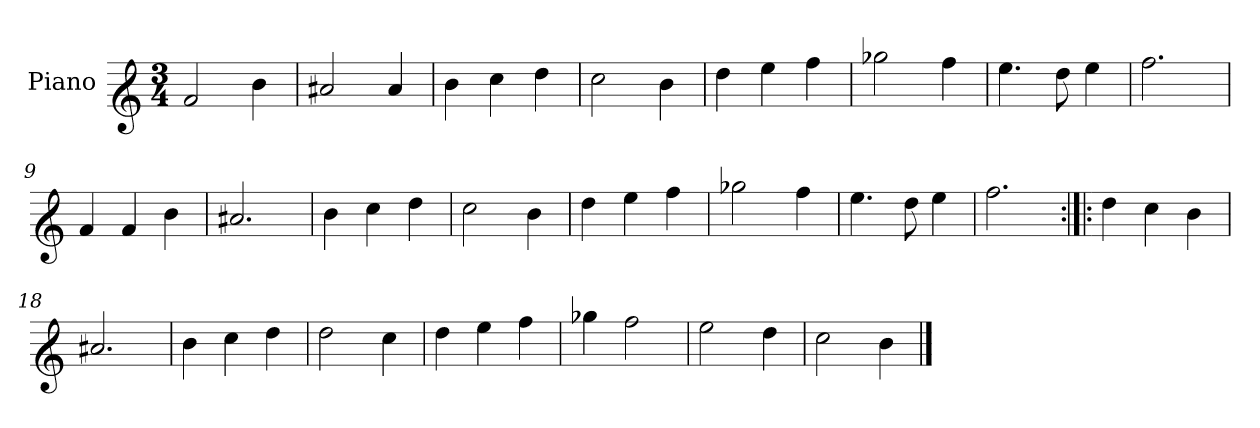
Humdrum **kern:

**kern
*part1
*staff1
*I"Piano
*I'Pno.
*clefG1
*k[]
*M3/4
=1
2a/
4dd\
=2
2cc#X/
4cc#/
=3
4dd\
4ee\
4ff\
=4
2ee\
4dd\
=5
4ff\
4gg\
4aa\
=6
2bb-X\
4aa\
=7
4.gg\
8ff\
4gg\
=8
2.aa\
=9
4a/
4a/
4dd\
=10
2.cc#X/
=11
4dd\
4ee\
4ff\
=12
2ee\
4dd\
!!LO:LB:g=z
=13
4ff\
4gg\
4aa\
=14
2bb-X\
4aa\
=15
4.gg\
8ff\
4gg\
=16
2.aa\
=17:|!|:
4ff\
4ee\
4dd\
=18
2.cc#X/
=19
4dd\
4ee\
4ff\
=20
2ff\
4ee\
=21
4ff\
4gg\
4aa\
=22
4bb-X\
2aa\
=23
2gg\
4ff\
=24
2ee\
4dd\
==
*-
